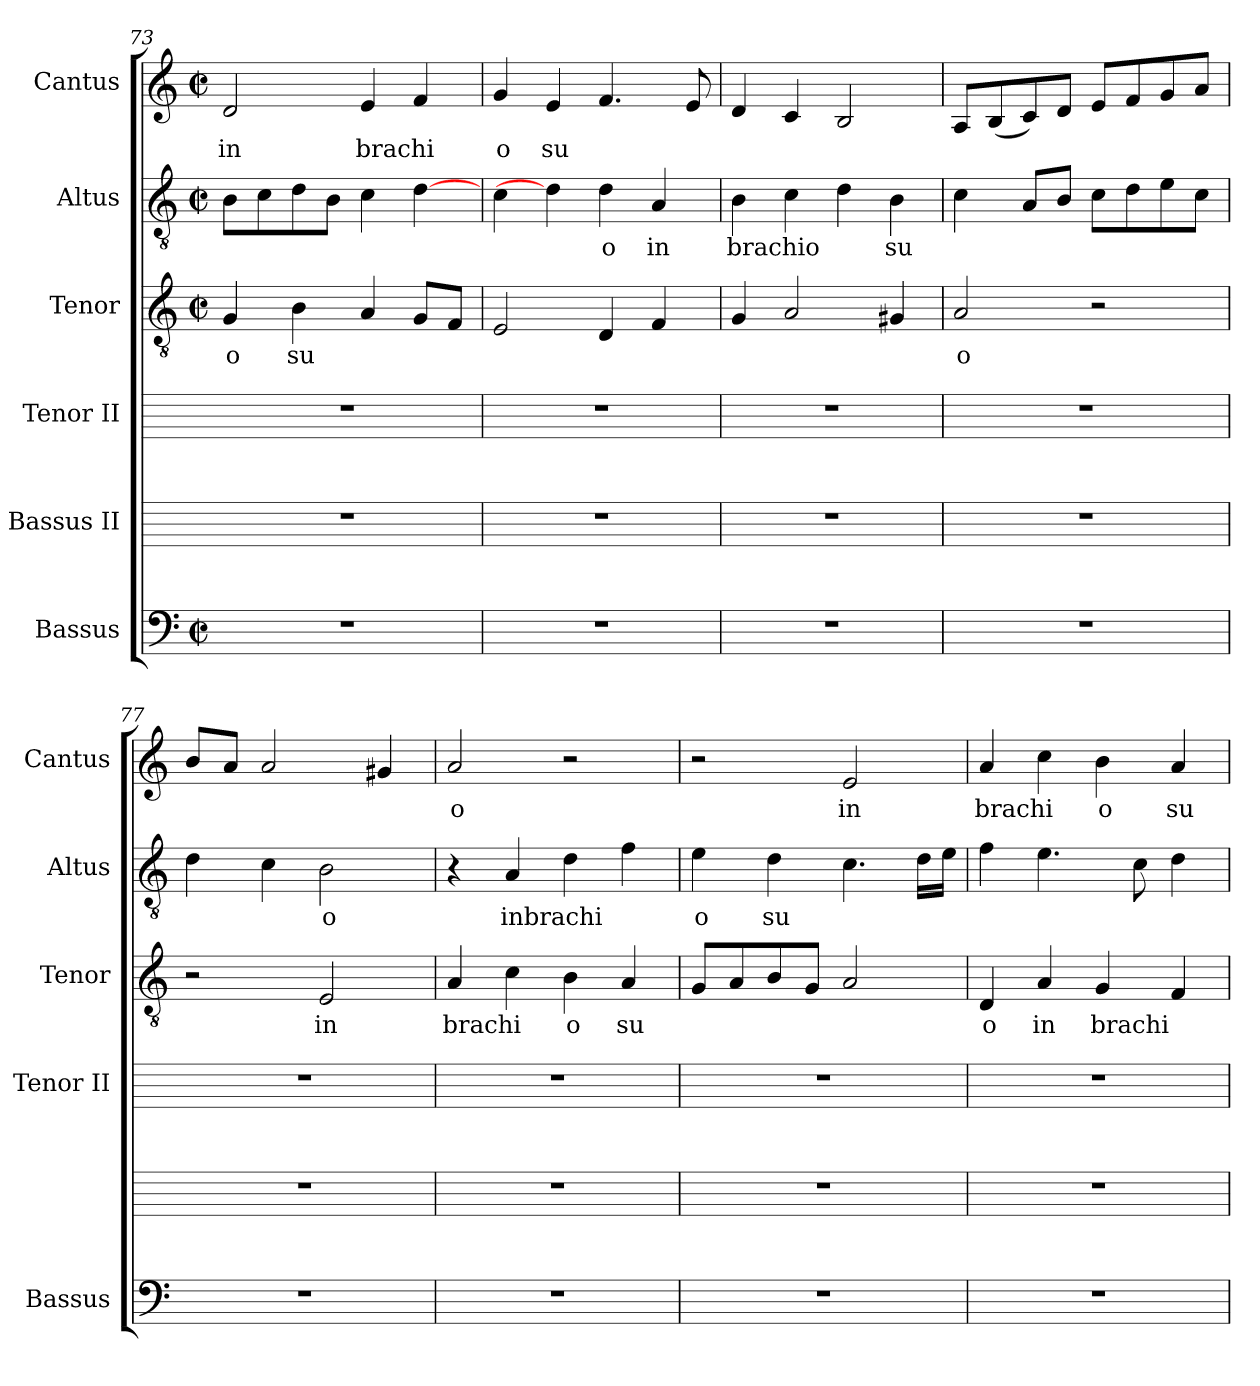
**kern	**kern	**kern	**kern	**text	**kern	**text	**kern	**text
*part6	*part5	*part4	*part3	*part3	*part2	*part2	*part1	*part1
*staff6	*staff5	*staff4	*staff3	*staff3	*staff2	*staff2	*staff1	*staff1
*I"Bassus	*I"Bassus II	*I"Tenor II	*I"Tenor	*	*I"Altus	*	*I"Cantus	*
*I'Bassus	*	*I'Tenor II	*I'Tenor	*	*I'Altus	*	*I'Cantus	*
*clefF4	*	*	*clefGv2	*	*clefGv2	*	*clefG2	*
*k[]	*	*	*k[]	*	*k[]	*	*k[]	*
*C:	*	*	*C:	*	*C:	*	*C:	*
*M2/2	*	*	*M2/2	*	*M2/2	*	*M2/2	*
*met(c|)	*	*	*met(c|)	*	*met(c|)	*	*met(c|)	*
=73	=73	=73	=73	=73	=73	=73	=73	=73
!	!	!	!	!LO:LY:b:cj	!	!	!	!LO:LY:b:cj
1r	1r	1r	4G/	o	8B\L	.	2d>/	in
.	.	.	.	.	8c\	.	.	.
!	!	!	!	!LO:LY:b:cj	!	!	!	!
.	.	.	4B\	su	8d\	.	.	.
.	.	.	.	.	8B\J	.	.	.
!	!	!	!	!	!	!	!	!LO:LY:b:cj
.	.	.	4A/	.	4c\	.	4e/	brachi
.	.	.	8G/L	.	[4d\	.	4f/	.
.	.	.	8F/J	.	.	.	.	.
=74	=74	=74	=74	=74	=74	=74	=74	=74
!	!	!	!	!	!	!	!	!LO:LY:b:cj
1r	1r	1r	2E/	.	4c\	.	4g/	o
!	!	!	!	!	!	!	!	!LO:LY:b:cj
.	.	.	.	.	4d\]	.	4e/	su
!	!	!	!	!	!	!LO:LY:b:cj	!	!
.	.	.	4D/	.	4d\	o	4.f/	.
!	!	!	!	!	!	!LO:LY:b:cj	!	!
.	.	.	4F/	.	4A/	in	.	.
.	.	.	.	.	.	.	8e/	.
=75	=75	=75	=75	=75	=75	=75	=75	=75
!	!	!	!	!	!	!LO:LY:b	!	!
1r	1r	1r	4G/	.	4B\	brachio	4d/	.
.	.	.	2A/	.	4c\	.	4c/	.
.	.	.	.	.	4d\	.	2B/	.
!	!	!	!	!	!	!LO:LY:b:cj	!	!
.	.	.	4G#/	.	4B\	su	.	.
=76	=76	=76	=76	=76	=76	=76	=76	=76
!	!	!	!	!LO:LY:b:cj	!	!	!	!
1r	1r	1r	2A/	o	4c\	.	8A/L	.
.	.	.	.	.	.	.	(>8B/	.
.	.	.	.	.	8A/L	.	8c/)	.
.	.	.	.	.	8B/J	.	8d/J	.
.	.	.	2r	.	8c\L	.	8e/L	.
.	.	.	.	.	8d\	.	8f/	.
.	.	.	.	.	8e\	.	8g/	.
.	.	.	.	.	8c\J	.	8a/J	.
=77	=77	=77	=77	=77	=77	=77	=77	=77
1r	1r	1r	2r	.	4d\	.	8b/L	.
.	.	.	.	.	.	.	8a/J	.
.	.	.	.	.	4c\	.	2a/	.
!	!	!	!	!LO:LY:b:cj	!	!LO:LY:b:cj	!	!
.	.	.	2E/	in	2B\	o	.	.
.	.	.	.	.	.	.	4g#/	.
!!LO:PB:g=z
=78	=78	=78	=78	=78	=78	=78	=78	=78
!	!	!	!	!LO:LY:b:cj	!	!	!	!LO:LY:b:cj
1r	1r	1r	4A/	brachi	4r	.	2a/	o
!	!	!	!	!	!	!LO:LY:b	!	!
.	.	.	4c\	.	4A/	inbrachi	.	.
!	!	!	!	!LO:LY:b:cj	!	!	!	!
.	.	.	4B\	o	4d\	.	2r	.
!	!	!	!	!LO:LY:b:cj	!	!	!	!
.	.	.	4A/	su	4f\	.	.	.
=79	=79	=79	=79	=79	=79	=79	=79	=79
!	!	!	!	!	!	!LO:LY:b:cj	!	!
1r	1r	1r	8G/L	.	4e\	o	2r	.
.	.	.	8A/	.	.	.	.	.
!	!	!	!	!	!	!LO:LY:b:cj	!	!
.	.	.	8B/	.	4d\	su	.	.
.	.	.	8G/J	.	.	.	.	.
!	!	!	!	!	!	!	!	!LO:LY:b:cj
.	.	.	2A/	.	4.c\	.	2e/	in
.	.	.	.	.	16d\L	.	.	.
.	.	.	.	.	16e\J	.	.	.
=80	=80	=80	=80	=80	=80	=80	=80	=80
!	!	!	!	!LO:LY:b:cj	!	!	!	!LO:LY:b:cj
1r	1r	1r	4D/	o	4f\	.	4a/	brachi
!	!	!	!	!LO:LY:b:cj	!	!	!	!
.	.	.	4A/	in	4.e\	.	4cc\	.
!	!	!	!	!LO:LY:b:cj	!	!	!	!LO:LY:b:cj
.	.	.	4G/	brachi	.	.	4b\	o
.	.	.	.	.	8c\	.	.	.
!	!	!	!	!	!	!	!	!LO:LY:b:cj
.	.	.	4F/	.	4d\	.	4a/	su
=	=	=	=	=	=	=	=	=
*-	*-	*-	*-	*-	*-	*-	*-	*-
